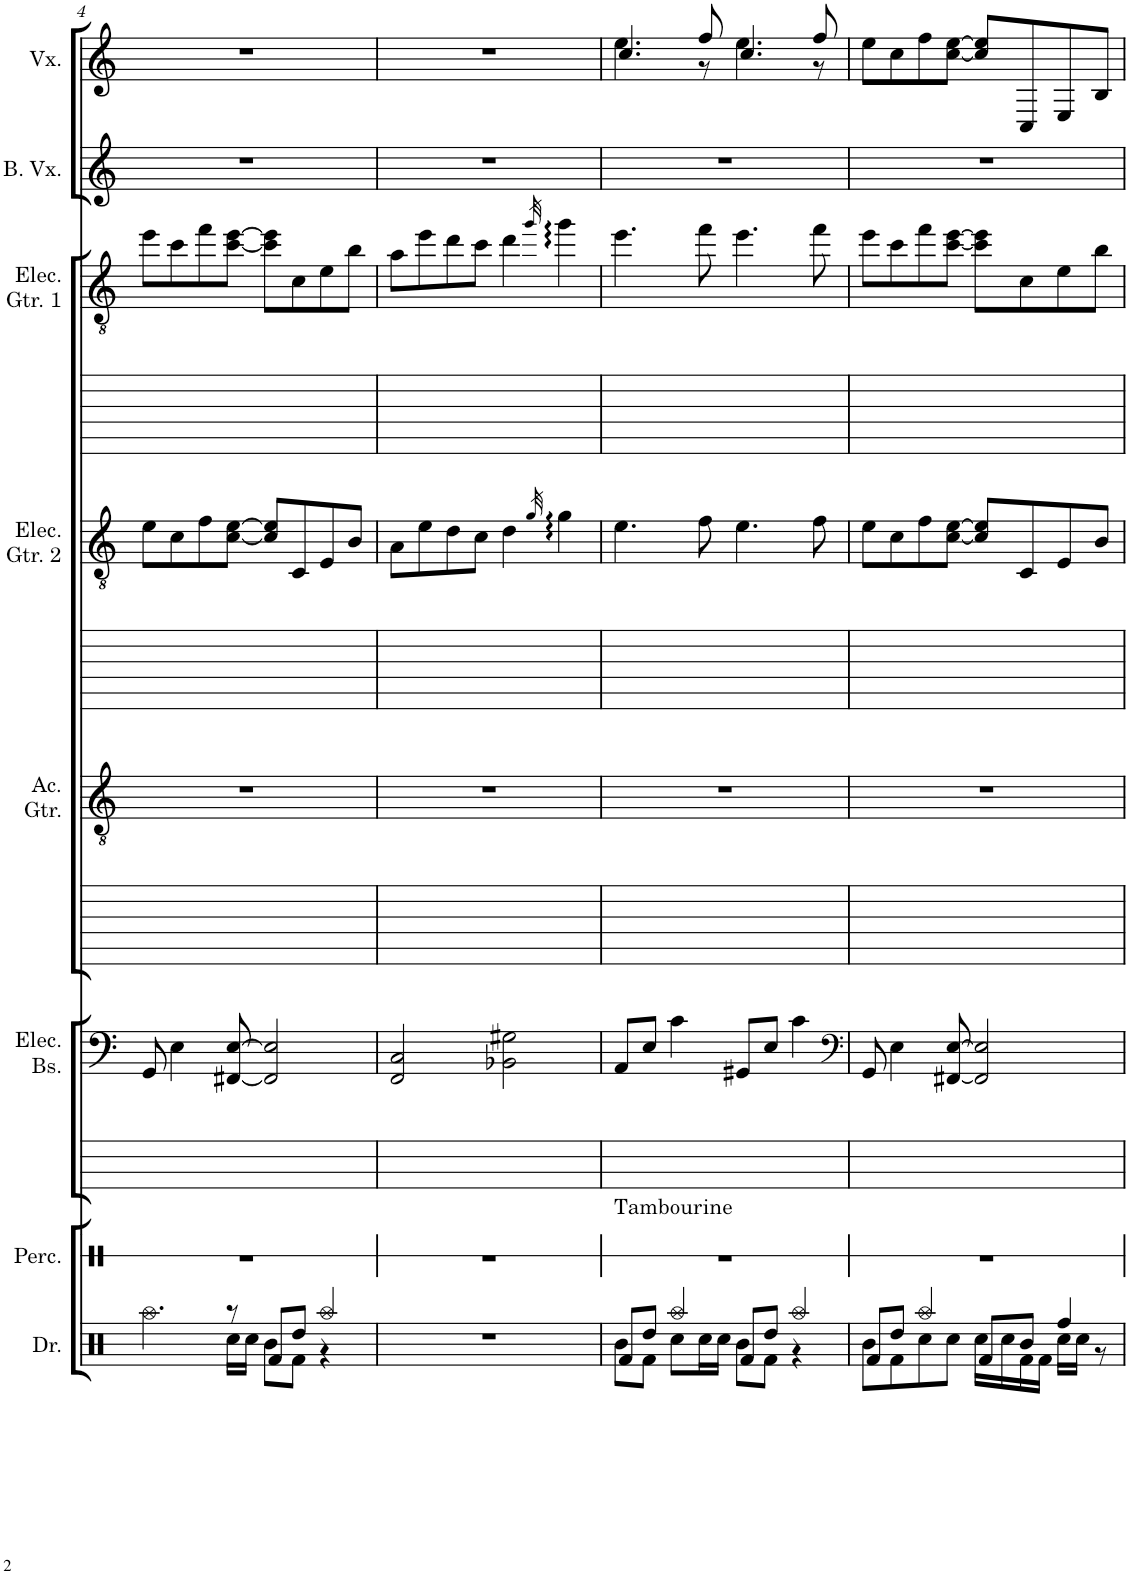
**kern	**kern	**kern	**kern	**kern	**kern	**kern	**kern	**kern	**kern	**kern	**kern
*part12	*part11	*part10	*part9	*part8	*part7	*part6	*part5	*part4	*part3	*part2	*part1
*staff12	*staff11	*staff10	*staff9	*staff8	*staff7	*staff6	*staff5	*staff4	*staff3	*staff2	*staff1
*I"Drums	*I"Percussion	*I"Electric Bass [Tablature]	*I"Electric Bass	*I"Acoustic Guitar [Tablature]	*I"Acoustic Guitar	*I"Electric Guitar 2 [Tablature]	*I"Electric Guitar 2	*I"Electric Guitar 1 [Tablature]	*I"Electric Guitar 1	*I"Backing Vocals	*I"Voice
*I'Dr.	*I'Perc.	*I'Elec b	*I'Elec. Bs.	*I'Ac Gtr	*I'Ac. Gtr.	*I'Elec Gtr	*I'Elec. Gtr. 2	*I'Elec Gtr	*I'Elec. Gtr. 1	*	*
!!LO:PB:g=z
*clefF4	*clefX	*	*clefF4	*	*clefGv2	*	*clefGv2	*	*clefGv2	*clefG2	*clefG2
*k[]	*k[]	*k[]	*k[]	*k[]	*k[]	*k[]	*k[]	*k[]	*k[]	*k[]	*k[]
*M4/4	*M4/4	*M4/4	*M4/4	*M4/4	*M4/4	*M4/4	*M4/4	*M4/4	*M4/4	*M4/4	*M4/4
=4	=4	=4	=4	=4	=4	=4	=4	=4	=4	=4	=4
*^	*	*	*	*	*	*	*	*	*	*	*
4.Rc\	4.ryy	1r	1r	8GG/	1r	1r	1r	8e\L	1r	8ee\L	1r	1r
.	.	.	.	4E\	.	.	.	8c\	.	8cc\	.	.
.	.	.	.	.	.	.	.	8f\	.	8ff\	.	.
8r	16RE\LL	.	.	[8FF#X/ [8E/	.	.	.	[8c\ [8e\J	.	[8cc\ [8ee\J	.	.
.	16RE\JJ	.	.	.	.	.	.	.	.	.	.	.
8RAA/L	8RD\L	.	.	2FF#/] 2E/]	.	.	.	8c/] 8e/]L	.	8cc\] 8ee\]L	.	.
8RF/J	8RAA\J	.	.	.	.	.	.	8C/	.	8c\	.	.
4Rc/	4r	.	.	.	.	.	.	8E/	.	8e\	.	.
.	.	.	.	.	.	.	.	8B/J	.	8b\J	.	.
*v	*v	*	*	*	*	*	*	*	*	*	*	*
=5	=5	=5	=5	=5	=5	=5	=5	=5	=5	=5	=5
1r	1r	1r	2FF/ 2C/	1r	1r	1r	8A\L	1r	8a\L	1r	1r
.	.	.	.	.	.	.	8e\	.	8ee\	.	.
.	.	.	.	.	.	.	8d\	.	8dd\	.	.
.	.	.	.	.	.	.	8c\J	.	8cc\J	.	.
.	.	.	2BB-X\ 2G#X\	.	.	.	4d\	.	4dd\	.	.
.	.	.	.	.	.	.	32qg/	.	32qgg/	.	.
.	.	.	.	.	.	.	4g\	.	4gg\	.	.
=6	=6	=6	=6	=6	=6	=6	=6	=6	=6	=6	=6
*^	*	*	*	*	*	*	*	*	*	*	*^
!	!	!LO:TX:a:t=Tambourine	!	!	!	!	!	!	!	!	!	!	!
8RAA/L	8RD\L	1r	1r	8AA/L	1r	1r	1r	4.e\	1r	4.ee\	1r	4.cc/	4.ee\
8RF/J	8RAA\J	.	.	8E/J	.	.	.	.	.	.	.	.	.
4Rc/	8RE\L	.	.	4c\	.	.	.	.	.	.	.	.	.
.	16RE\L	.	.	.	.	.	.	8f\	.	8ff\	.	8ff/	8r
.	16RE\JJ	.	.	.	.	.	.	.	.	.	.	.	.
8RAA/L	8RD\L	.	.	8GG#X/L	.	.	.	4.e\	.	4.ee\	.	4.cc/	4.ee\
8RF/J	8RAA\J	.	.	8E/J	.	.	.	.	.	.	.	.	.
4Rc/	4r	.	.	4c\	.	.	.	.	.	.	.	.	.
.	.	.	.	.	.	.	.	8f\	.	8ff\	.	8ff/	8r
*	*	*	*	*	*	*	*	*	*	*	*	*v	*v
=7	=7	=7	=7	=7	=7	=7	=7	=7	=7	=7	=7	=7
*clefF4	*	*	*	*clefF4	*	*	*	*	*	*	*	*
8RAA/L	8RD\L	1r	1r	8GG/	1r	1r	1r	8e\L	1r	8ee\L	1r	8ee\L
8RF/J	8RAA\	.	.	4E\	.	.	.	8c\	.	8cc\	.	8cc\
4Rc/	8RE\	.	.	.	.	.	.	8f\	.	8ff\	.	8ff\
.	8RE\J	.	.	[8FF#X/ [8E/	.	.	.	[8c\ [8e\J	.	[8cc\ [8ee\J	.	[8cc\ [8ee\J
8RAA/L	16RE\LL	.	.	2FF#/] 2E/]	.	.	.	8c/] 8e/]L	.	8cc\] 8ee\]L	.	8cc/] 8ee/]L
.	16RE\	.	.	.	.	.	.	.	.	.	.	.
8RD/J	16RAA\	.	.	.	.	.	.	8C/	.	8c\	.	8C/
.	16RAA\JJ	.	.	.	.	.	.	.	.	.	.	.
4RA/	16RE\LL	.	.	.	.	.	.	8E/	.	8e\	.	8E/
.	16RE\JJ	.	.	.	.	.	.	.	.	.	.	.
.	8r	.	.	.	.	.	.	8B/J	.	8b\J	.	8B/J
*v	*v	*	*	*	*	*	*	*	*	*	*	*
=	=	=	=	=	=	=	=	=	=	=	=
*-	*-	*-	*-	*-	*-	*-	*-	*-	*-	*-	*-
